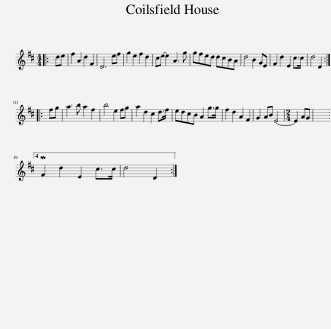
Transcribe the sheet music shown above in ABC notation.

X:1
L:1/8
M:4/4
I:linebreak $
K:D
V:1 treble
V:1
|: de | f2 A2 d2 F2 | D6 ef | g2 e2 f2 d2 | ce- e2 A3 g | %5
 gfed dcBA | d4 B2 GE | F2 d2 E2 c>c | d4 D2 ::$ fg | %10
 a3 b a2 f2 | b4 e2 fg | a2 d2 c2 d>f | edcB A2 g>g | f2 d2 A2 F2 | %15
 G2 AB E4- |[M:2/4] E2 AG | x4 |4$ MF2 d2 E2 c>c | d4 D2 :| %20
